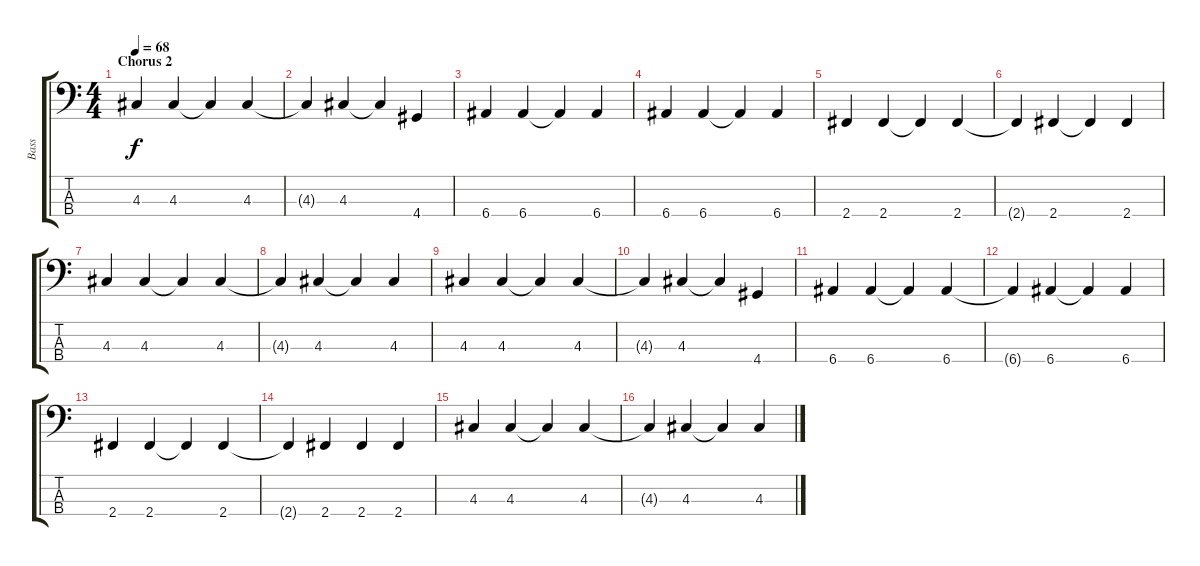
\track ("Bass" "Bass") {instrument electricbassfinger}
\staff {score tabs}
\tuning (G2 D2 A1 E1) {hide}
\ts (4 4)
\section ("" "Chorus 2")
\tempo 68
\clef f4
\ks c
4.3.4{dy f volume 13} 4.3.4 4.3{t}.4 4.3.4 |
4.3{t}.4 4.3.4 4.3{t}.4 4.4.4 |
6.4.4 6.4.4 6.4{t}.4 6.4.4 |
6.4.4 6.4.4 6.4{t}.4 6.4.4 |
2.4.4 2.4.4 2.4{t}.4 2.4.4 |
2.4{t}.4 2.4.4 2.4{t}.4 2.4.4 |
4.3.4 4.3.4 4.3{t}.4 4.3.4 |
4.3{t}.4 4.3.4 4.3{t}.4 4.3.4 |
4.3.4{volume 12} 4.3.4 4.3{t}.4 4.3.4 |
4.3{t}.4 4.3.4 4.3{t}.4 4.4.4 |
6.4.4 6.4.4 6.4{t}.4 6.4.4 |
6.4{t}.4 6.4.4 6.4{t}.4 6.4.4 |
2.4.4 2.4.4 2.4{t}.4 2.4.4 |
2.4{t}.4 2.4.4 2.4.4 2.4.4 |
4.3.4 4.3.4 4.3{t}.4 4.3.4 |
4.3{t}.4 4.3.4 4.3{t}.4 4.3.4
